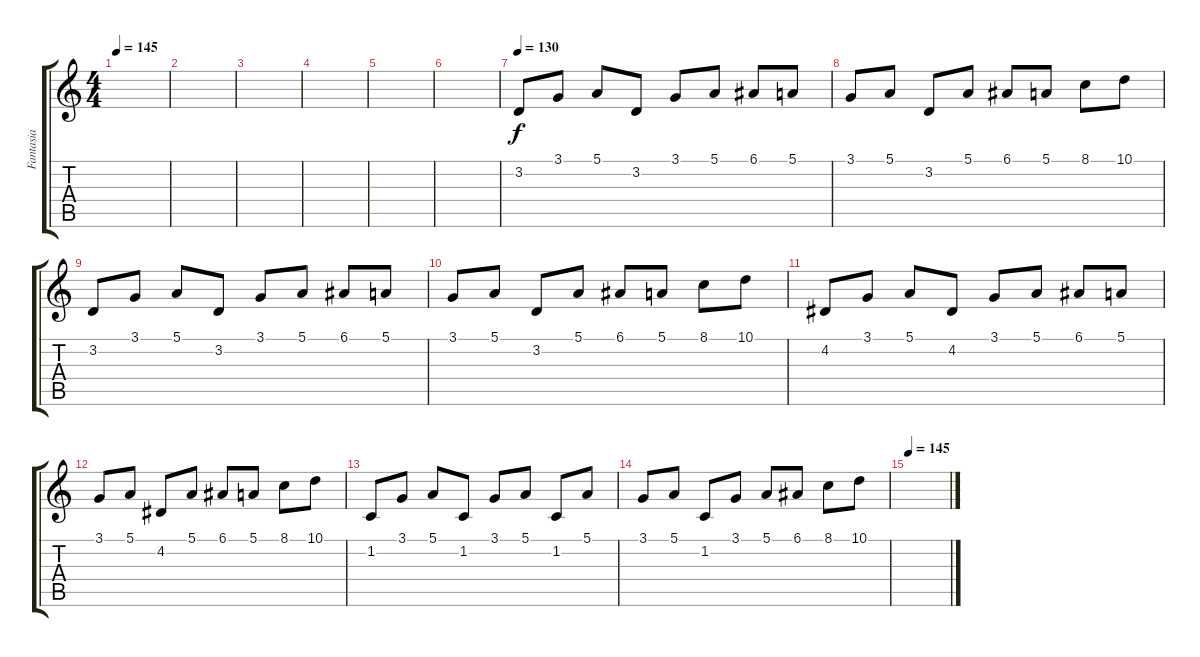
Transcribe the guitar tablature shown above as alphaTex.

\track ("Fantasia" "Fantasia") {instrument fx5brightness}
\staff {score tabs}
\tuning (E4 B3 G3 D3 A2 E2) {hide}
\ts (4 4)
\tempo 145
\clef g2
\ks c
|
|
|
|
|
|
\tempo 130
3.2.8 3.1.8 5.1.8 3.2.8 3.1.8 5.1.8 6.1.8 5.1.8 |
3.1.8 5.1.8 3.2.8 5.1.8 6.1.8 5.1.8 8.1.8 10.1.8 |
3.2.8 3.1.8 5.1.8 3.2.8 3.1.8 5.1.8 6.1.8 5.1.8 |
3.1.8 5.1.8 3.2.8 5.1.8 6.1.8 5.1.8 8.1.8 10.1.8 |
4.2.8 3.1.8 5.1.8 4.2.8 3.1.8 5.1.8 6.1.8 5.1.8 |
3.1.8 5.1.8 4.2.8 5.1.8 6.1.8 5.1.8 8.1.8 10.1.8 |
1.2.8 3.1.8 5.1.8 1.2.8 3.1.8 5.1.8 1.2.8 5.1.8 |
3.1.8 5.1.8 1.2.8 3.1.8 5.1.8 6.1.8 8.1.8 10.1.8 |
\tempo 145
